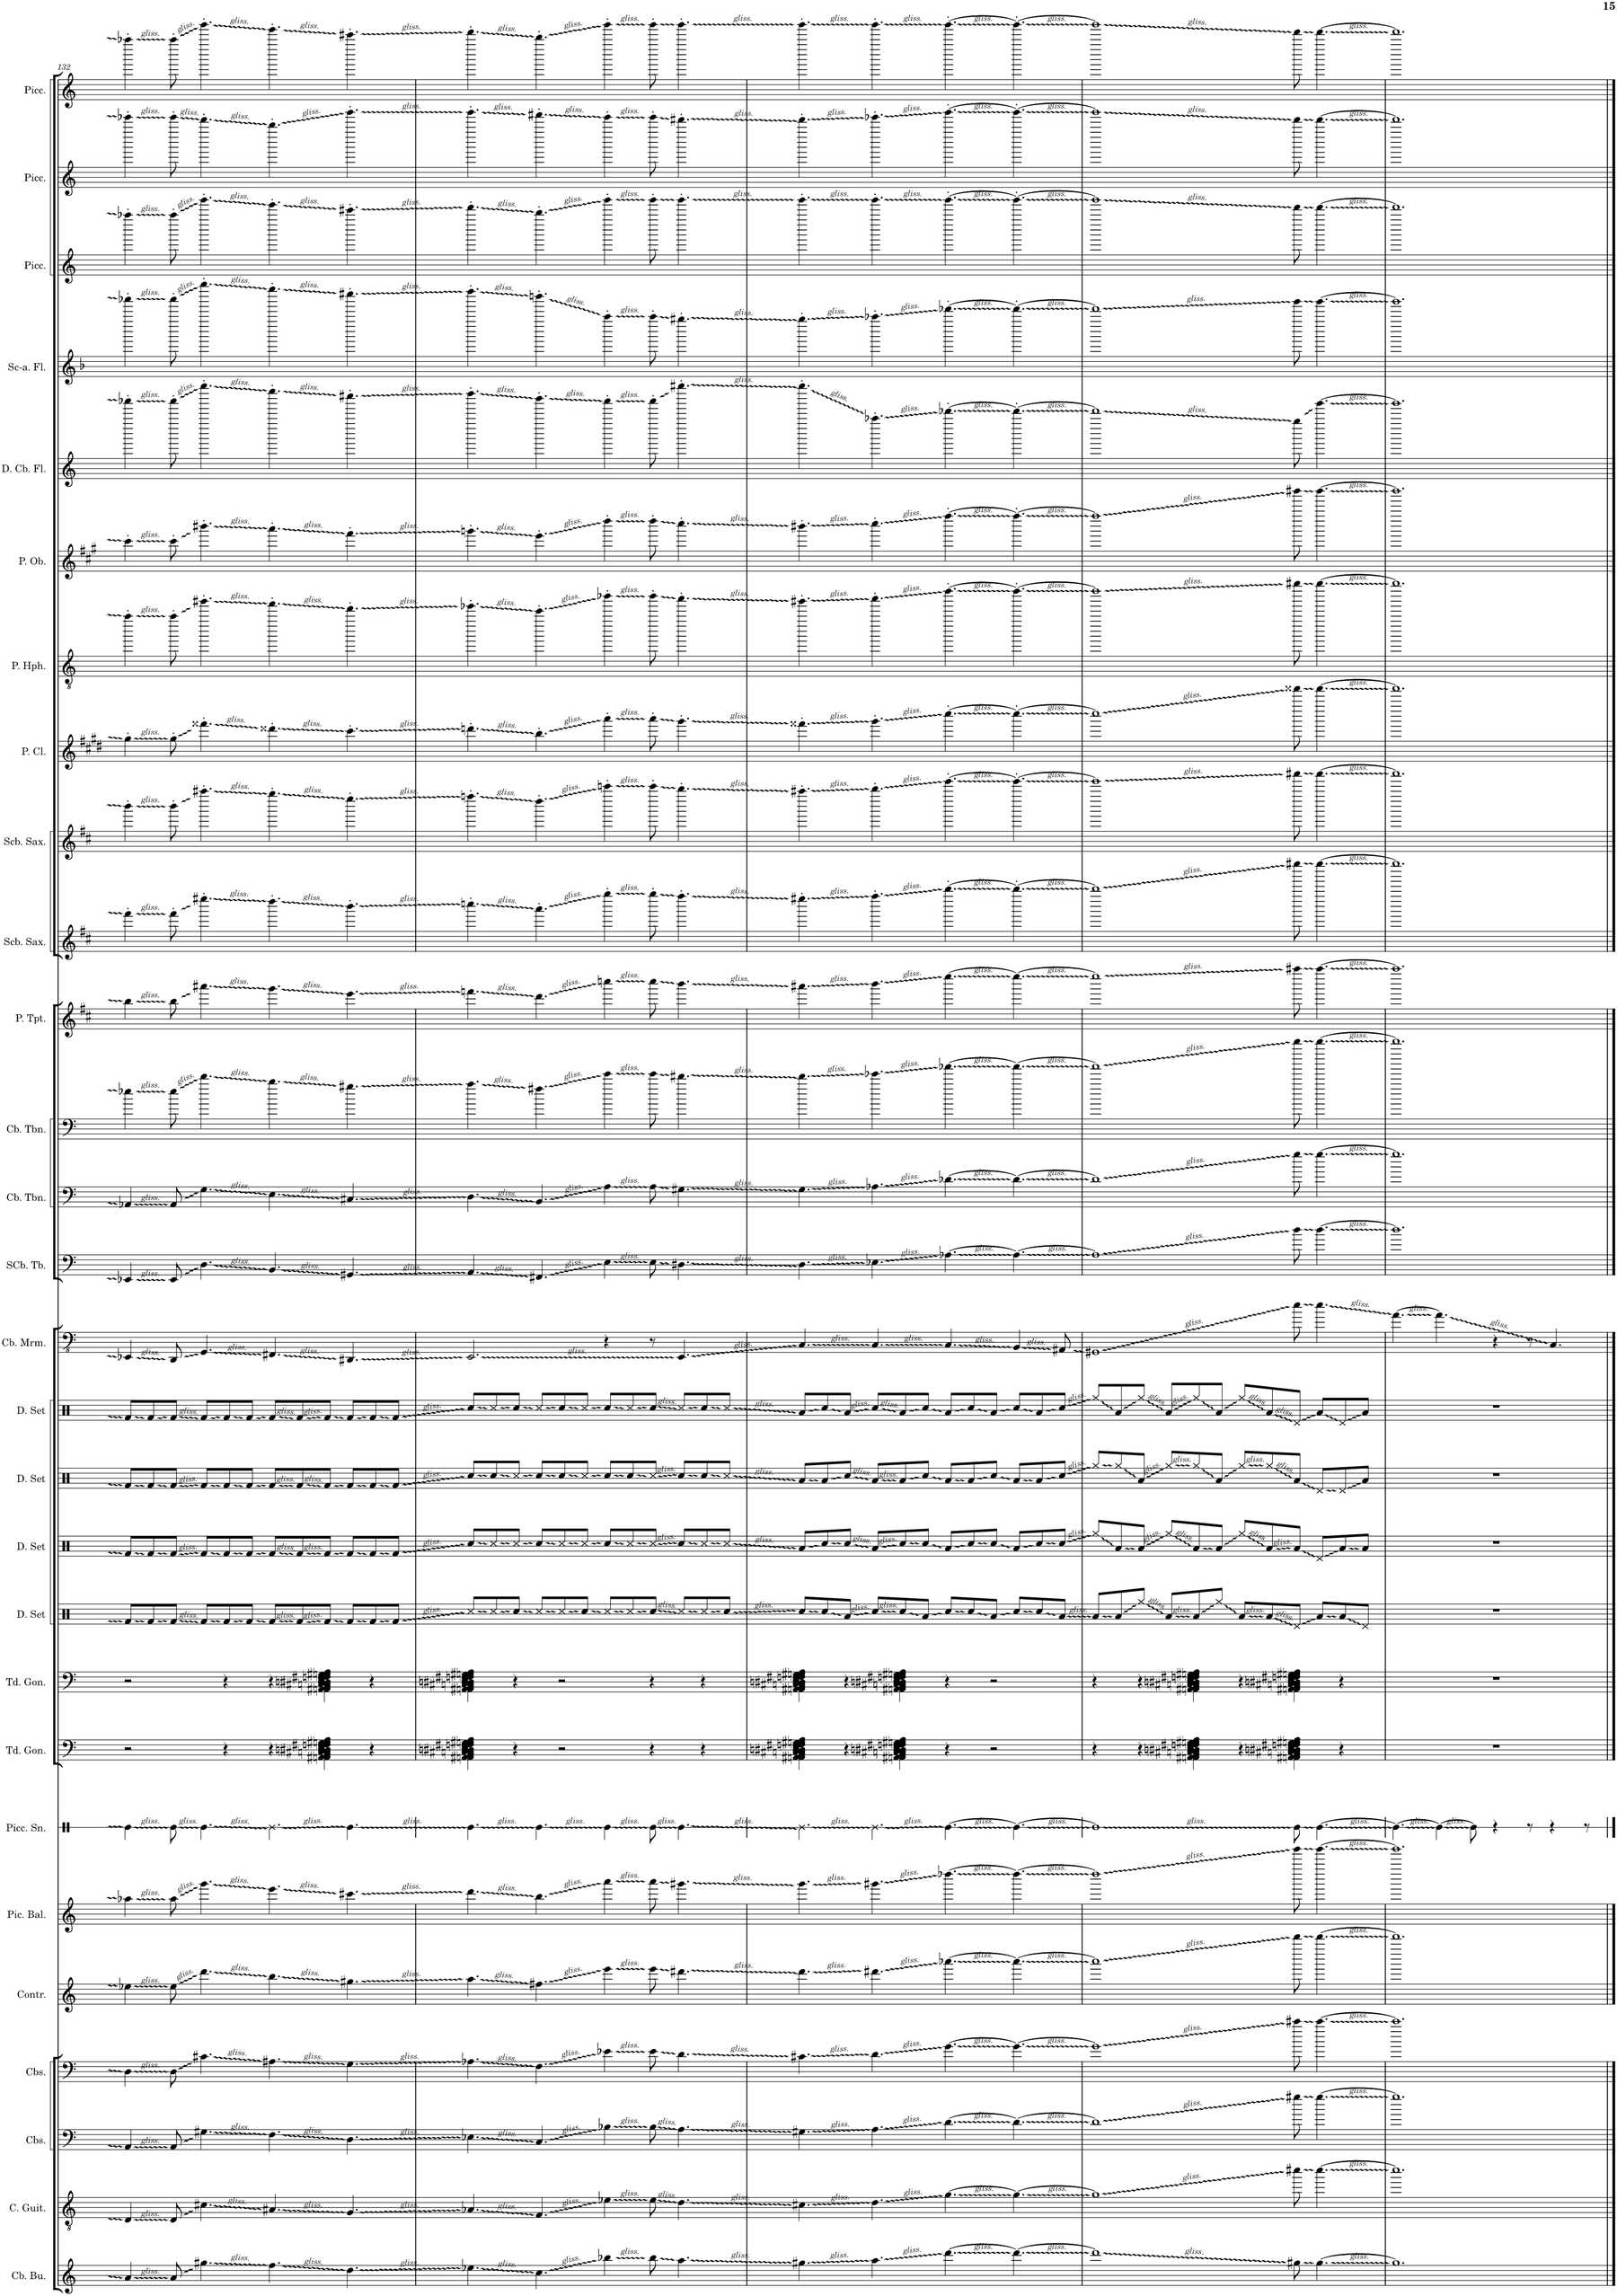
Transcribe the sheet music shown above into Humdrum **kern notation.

**kern	**kern	**kern	**kern	**kern	**kern	**kern	**kern	**kern	**kern	**kern	**kern	**kern	**kern	**kern	**kern	**kern	**kern	**kern	**kern	**kern	**kern	**kern
*part23	*part22	*part21	*part20	*part19	*part18	*part17	*part16	*part15	*part14	*part13	*part12	*part11	*part10	*part9	*part8	*part7	*part6	*part5	*part4	*part3	*part2	*part1
*staff23	*staff22	*staff21	*staff20	*staff19	*staff18	*staff17	*staff16	*staff15	*staff14	*staff13	*staff12	*staff11	*staff10	*staff9	*staff8	*staff7	*staff6	*staff5	*staff4	*staff3	*staff2	*staff1
*I"Contrabass Bugle	*I"Contra Guitar	*I"Contrabasses	*I"Contrabasses	*I"Contralto	*I"Piccolo Balalaika	*I"Tuned Gongs	*I"Tuned Gongs	*I"Contrabass Marimba	*I"Sub-Contrabass Tuba	*I"Contrabass Trombone	*I"Contrabass Trombone	*I"Piccolo Trumpet	*I"Subcontrabass Saxophone	*I"Subcontrabass Saxophone	*I"Piccolo Clarinet	*I"Piccolo Heckelphone	*I"Piccolo Oboe	*I"Double Contrabass Flute	*I"Sub Contra-alto Flute	*I"Piccolo	*I"Piccolo	*I"Piccolo
*I'Cb. Bu.	*I'C. Guit.	*I'Cbs.	*I'Cbs.	*I'Contr.	*I'Pic. Bal.	*I'Td. Gon.	*I'Td. Gon.	*I'Cb. Mrm.	*I'SCb. Tb.	*I'Cb. Tbn.	*I'Cb. Tbn.	*I'P. Tpt.	*I'Scb. Sax.	*I'Scb. Sax.	*I'P. Cl.	*I'P. Hph.	*I'P. Ob.	*I'D. Cb. Fl.	*I'Sc-a. Fl.	*I'Picc.	*I'Picc.	*I'Picc.
!!LO:PB:g=z
*clefG2	*clefGv2	*clefF4	*clefF4	*clefG2	*clefG2	*clefF4	*clefF4	*clefFv4	*clefF4	*clefF4	*clefF4	*clefG2	*clefG2	*clefG2	*clefG2	*clefGv2	*clefG2	*clefG2	*clefG2	*clefG2	*clefG2	*clefG2
*Trd14c24	*	*Trd7c12	*Trd7c12	*	*	*	*	*	*	*	*	*Trd-6c-10	*Trd22c38	*Trd22c38	*Trd-5c-8	*	*Trd-2c-3	*Trd21c36	*Trd17c29	*Trd-7c-12	*Trd-7c-12	*Trd-7c-12
*k[]	*k[]	*k[]	*k[]	*k[]	*k[]	*k[]	*k[]	*k[]	*k[]	*k[]	*k[]	*k[f#c#]	*k[f#c#]	*k[f#c#]	*k[f#c#g#d#]	*k[]	*k[f#c#g#]	*k[]	*k[b-]	*k[]	*k[]	*k[]
*M12/8	*M12/8	*M12/8	*M12/8	*M12/8	*M12/8	*M12/8	*M12/8	*M12/8	*M12/8	*M12/8	*M12/8	*M12/8	*M12/8	*M12/8	*M12/8	*M12/8	*M12/8	*M12/8	*M12/8	*M12/8	*M12/8	*M12/8
=132	=132	=132	=132	=132	=132	=132	=132	=132	=132	=132	=132	=132	=132	=132	=132	=132	=132	=132	=132	=132	=132	=132
4a/	4D/	4AA/	4D\	4ee-X\	4aa-X\	2r	2r	4EEE-X/	4EE-X/	4AA-X/	4ee-X\	4bb\	4fff#'\	4bbb'\	4gg#'\	4aaa'\	4ccc#'\	4aaaaa-X'\	4aaaaa-X'\	4aaaa-X'\	4eeeee-X'\	4aaaa-X'\
8a/	8D/	8AA/	8D\	8ee-\	8aa-\	.	.	8DDD/	8EE-/	8AA-/	8ee-\	8bb\	8fff#'\	8bbb'\	8gg#'\	8aaa'\	8ccc#'\	8aaaaa-'\	8aaaaa-'\	8aaaa-'\	8eeeee-'\	8aaaa-'\
4.gg#X\	4.c#X\	4.G#X\	4.c#X\	4.ddd\	4.ggg\	.	.	4.GGG/	4.D\	4.G\	4.ddd\	4.aaa#X\	4.eeee#X'\	4.aaaa#X'\	4.fff##X'\	4.gggg#X'\	4.bbb#X'\	4.gggggg'\	4.gggggg'\	4.ggggg'\	4.ddddd'\	4.ggggg'\
.	.	.	.	.	.	4r	4r	.	.	.	.	.	.	.	.	.	.	.	.	.	.	.
4.ff\	4.A#X/	4.F\	4.A#X\	4.bb\	4.eee\	4r	4r	4.FFF#X/	4.BB/	4.E\	4.bb\	4.ggg\	4.dddd'\	4.gggg'\	4.ddd##X'\	4.ffff'\	4.aaa'\	4.eeeeee'\	4.eeeeee'\	4.eeeee'\	4.bbbb'\	4.eeeee'\
.	.	.	.	.	.	4AAn\ 4AA#X\ 4BB\ 4Cn\ 4C#X\ 4Dn\ 4D#X\ 4E\ 4Fn\ 4F#X\ 4Gn\ 4G#X\ 4A\	4AAn\ 4AA#X\ 4BB\ 4Cn\ 4C#X\ 4Dn\ 4D#X\ 4E\ 4Fn\ 4F#X\ 4Gn\ 4G#X\ 4A\	.	.	.	.	.	.	.	.	.	.	.	.	.	.	.
4.dd\	4.G/	4.D\	4.G\	4.gg#X\	4.ccc#X\	.	.	4.DDD#X/	4.GG#X/	4.C#X/	4.gg#X\	4.eee\	4.bbb'\	4.eeee'\	4.ccc#'\	4.dddd'\	4.fff#'\	4.cccccc#X'\	4.cccccc#X'\	4.ccccc#X'\	4.ggggg'\	4.ccccc#X'\
.	.	.	.	.	.	4r	4r	.	.	.	.	.	.	.	.	.	.	.	.	.	.	.
=133	=133	=133	=133	=133	=133	=133	=133	=133	=133	=133	=133	=133	=133	=133	=133	=133	=133	=133	=133	=133	=133	=133
4.ee-X\	4.A-X/	4.E-X\	4.A-X\	4.aa\	4.ddd\	4AAn\ 4AA#X\ 4BB\ 4Cn\ 4C#X\ 4Dn\ 4D#X\ 4E\ 4Fn\ 4F#X\ 4Gn\ 4G#X\ 4A\	4AAn\ 4AA#X\ 4BB\ 4Cn\ 4C#X\ 4Dn\ 4D#X\ 4E\ 4Fn\ 4F#X\ 4Gn\ 4G#X\ 4A\	2.EEE/	4.AA/	4.D\	4.aa\	4.fffn\	4.ccccn'\	4.ffffn'\	4.dddn'\	4.eeee-X'\	4.gggn'\	4.dddddd'\	4.dddddd'\	4.ddddd'\	4.ggggg'\	4.ddddd'\
.	.	.	.	.	.	4r	4r	.	.	.	.	.	.	.	.	.	.	.	.	.	.	.
4.cc\	4.F/	4.C/	4.F\	4.ff#X\	4.bb\	.	.	.	4.FF#X/	4.BB/	4.ff#X\	4.ddd\	4.aaa'\	4.dddd'\	4.bb'\	4.cccc'\	4.eee'\	4.bbbbb'\	4.bbbbbn'\	4.bbbb'\	4.fffff#X'\	4.bbbb'\
.	.	.	.	.	.	2r	2r	.	.	.	.	.	.	.	.	.	.	.	.	.	.	.
4bb-X\	4e-X\	4B-X\	4e-X\	4eee\	4aaa\	.	.	4r	4E\	4A\	4eee\	4ccccn\	4gggg'\	4cccccn'\	4aaa'\	4bbbb-X'\	4dddd'\	4aaaaa'\	4aaaa'\	4ggggg'\	4eeeee'\	4ggggg'\
8bb-\	8e-\	8B-\	8e-\	8eee\	8aaa\	4r	4r	8r	8E\	8A\	8eee\	8cccc\	8gggg'\	8ccccc'\	8aaa'\	8bbbb-'\	8dddd'\	8aaaaa'\	8aaaa'\	8ggggg'\	8eeeee'\	8ggggg'\
4.aa\	4.d\	4.A\	4.d\	4.ddd#X\	4.ggg#X\	.	.	4.EEE/	4.D#X\	4.G#X\	4.ddd#X\	4.bbb\	4.ffff#'\	4.bbbb'\	4.ggg#'\	4.aaaa'\	4.cccc#'\	4.gggggg#X'\	4.gggg#X'\	4.ggggg'\	4.ddddd#X'\	4.ggggg'\
.	.	.	.	.	.	4r	4r	.	.	.	.	.	.	.	.	.	.	.	.	.	.	.
=134	=134	=134	=134	=134	=134	=134	=134	=134	=134	=134	=134	=134	=134	=134	=134	=134	=134	=134	=134	=134	=134	=134
4.gg#X\	4.c#X\	4.G#X\	4.c#X\	4.ddd\	4.ggg\	4AAn\ 4AA#X\ 4BB\ 4Cn\ 4C#X\ 4Dn\ 4D#X\ 4E\ 4Fn\ 4F#X\ 4Gn\ 4G#X\ 4A\	4AAn\ 4AA#X\ 4BB\ 4Cn\ 4C#X\ 4Dn\ 4D#X\ 4E\ 4Fn\ 4F#X\ 4Gn\ 4G#X\ 4A\	4.CC/	4.D\	4.G\	4.ddd\	4.aaa#X\	4.eeee#X'\	4.aaaa#X'\	4.fff##X'\	4.gggg#X'\	4.bbb#X'\	4.gggggg'\	4.gggg'\	4.ggggg'\	4.ddddd'\	4.ggggg'\
.	.	.	.	.	.	4r	4r	.	.	.	.	.	.	.	.	.	.	.	.	.	.	.
4.aa\	4.d\	4.A\	4.d\	4.ddd#X\	4.ggg#X\	.	.	4.CC/	4.E-X\	4.A-X\	4.eee-X\	4.bbb\	4.ffff#'\	4.bbbb'\	4.ggg#'\	4.aaaa'\	4.cccc#'\	4.aaaa-X'\	4.aaaa-X'\	4.ggggg'\	4.eeeee-X'\	4.ggggg'\
.	.	.	.	.	.	4AAn\ 4AA#X\ 4BB\ 4Cn\ 4C#X\ 4Dn\ 4D#X\ 4E\ 4Fn\ 4F#X\ 4Gn\ 4G#X\ 4A\	4AAn\ 4AA#X\ 4BB\ 4Cn\ 4C#X\ 4Dn\ 4D#X\ 4E\ 4Fn\ 4F#X\ 4Gn\ 4G#X\ 4A\	.	.	.	.	.	.	.	.	.	.	.	.	.	.	.
[4.ddd\	[4.g\	[4.d\	[4.g\	[4.aaa-X\	[4.dddd-X\	4r	4r	4.CC/	[4.A-X\	[4.d-X\	[4.aaa-X\	[4.eeee\	[4.bbbb'\	[4.eeeee'\	[4.cccc#'\	[4.ddddd'\	[4.ffff#'\	[4.ddddd-X'\	[4.ddddd-X'\	[4.ggggg'\	[4.ggggg'\	[4.ggggg'\
.	.	.	.	.	.	2r	2r	.	.	.	.	.	.	.	.	.	.	.	.	.	.	.
4.ddd\_	4.g\_	4.d\_	4.g\_	4.aaa-\_	4.dddd-\_	.	.	4BBB/	4.A-\_	4.d-\_	4.aaa-\_	4.eeee\_	4.bbbb'\_	4.eeeee'\_	4.cccc#'\_	4.ddddd'\_	4.ffff#'\_	4.ddddd-'\_	4.ddddd-'\_	4.ggggg'\_	4.ggggg'\_	4.ggggg'\_
.	.	.	.	.	.	.	.	8AAA#X/	.	.	.	.	.	.	.	.	.	.	.	.	.	.
=135	=135	=135	=135	=135	=135	=135	=135	=135	=135	=135	=135	=135	=135	=135	=135	=135	=135	=135	=135	=135	=135	=135
1ddd]	1g]	1d]	1g]	1aaa-]	1dddd-]	4r	4r	1GGG#X	1A-]	1d-]	1aaa-]	1eeee]	1bbbb]	1eeeee]	1cccc#]	1ddddd]	1ffff#]	1ddddd-]	1ddddd-]	1ggggg]	1ggggg]	1ggggg]
.	.	.	.	.	.	4r	4r	.	.	.	.	.	.	.	.	.	.	.	.	.	.	.
.	.	.	.	.	.	4AAn\ 4AA#X\ 4BB\ 4Cn\ 4C#X\ 4Dn\ 4D#X\ 4E\ 4Fn\ 4F#X\ 4Gn\ 4G#X\ 4A\	4AAn\ 4AA#X\ 4BB\ 4Cn\ 4C#X\ 4Dn\ 4D#X\ 4E\ 4Fn\ 4F#X\ 4Gn\ 4G#X\ 4A\	.	.	.	.	.	.	.	.	.	.	.	.	.	.	.
.	.	.	.	.	.	4r	4r	.	.	.	.	.	.	.	.	.	.	.	.	.	.	.
8gg#X\	8ccc#X\	8gg#X\	8ccc#X\	8ddddd\	8ggggg\	4AAn\ 4AA#X\ 4BB\ 4Cn\ 4C#X\ 4Dn\ 4D#X\ 4E\ 4Fn\ 4F#X\ 4Gn\ 4G#X\ 4A\	4AAn\ 4AA#X\ 4BB\ 4Cn\ 4C#X\ 4Dn\ 4D#X\ 4E\ 4Fn\ 4F#X\ 4Gn\ 4G#X\ 4A\	8e\	8dd\	8gg\	8ddddd\	8aaaa#X\	8eeeeee#X\	8aaaaa#X\	8fffff##X\	8ggggg#X\	8bbbbb#X\	8gggg\	8ggggg\	8ddddd\	8ddddd\	8ddddd\
[4.gg#\	[4.ccc#\	[4.gg#\	[4.ccc#\	[4.ddddd\	[4.ggggg\	.	.	4.e\	[4.dd\	[4.gg\	[4.ddddd\	[4.aaaa#\	[4.eeeeee#\	[4.aaaaa#\	[4.fffff##\	[4.ggggg#\	[4.bbbbb#\	[4.ggggg\	[4.ggggg\	[4.ddddd\	[4.ddddd\	[4.ddddd\
.	.	.	.	.	.	4r	4r	.	.	.	.	.	.	.	.	.	.	.	.	.	.	.
=136	=136	=136	=136	=136	=136	=136	=136	=136	=136	=136	=136	=136	=136	=136	=136	=136	=136	=136	=136	=136	=136	=136
1.gg#]	1.ccc#]	1.gg#]	1.ccc#]	1.ddddd]	1.ggggg]	1.r	1.r	[4.A\	1.dd]	1.gg]	1.ddddd]	1.aaaa#]	1.eeeeee#]	1.aaaaa#]	1.fffff##]	1.ggggg#]	1.bbbbb#]	1.ggggg]	1.ggggg]	1.ddddd]	1.ddddd]	1.ddddd]
.	.	.	.	.	.	.	.	4.A\]	.	.	.	.	.	.	.	.	.	.	.	.	.	.
.	.	.	.	.	.	.	.	4r	.	.	.	.	.	.	.	.	.	.	.	.	.	.
.	.	.	.	.	.	.	.	8r	.	.	.	.	.	.	.	.	.	.	.	.	.	.
.	.	.	.	.	.	.	.	4.CC/	.	.	.	.	.	.	.	.	.	.	.	.	.	.
==	==	==	==	==	==	==	==	==	==	==	==	==	==	==	==	==	==	==	==	==	==	==
*-	*-	*-	*-	*-	*-	*-	*-	*-	*-	*-	*-	*-	*-	*-	*-	*-	*-	*-	*-	*-	*-	*-
